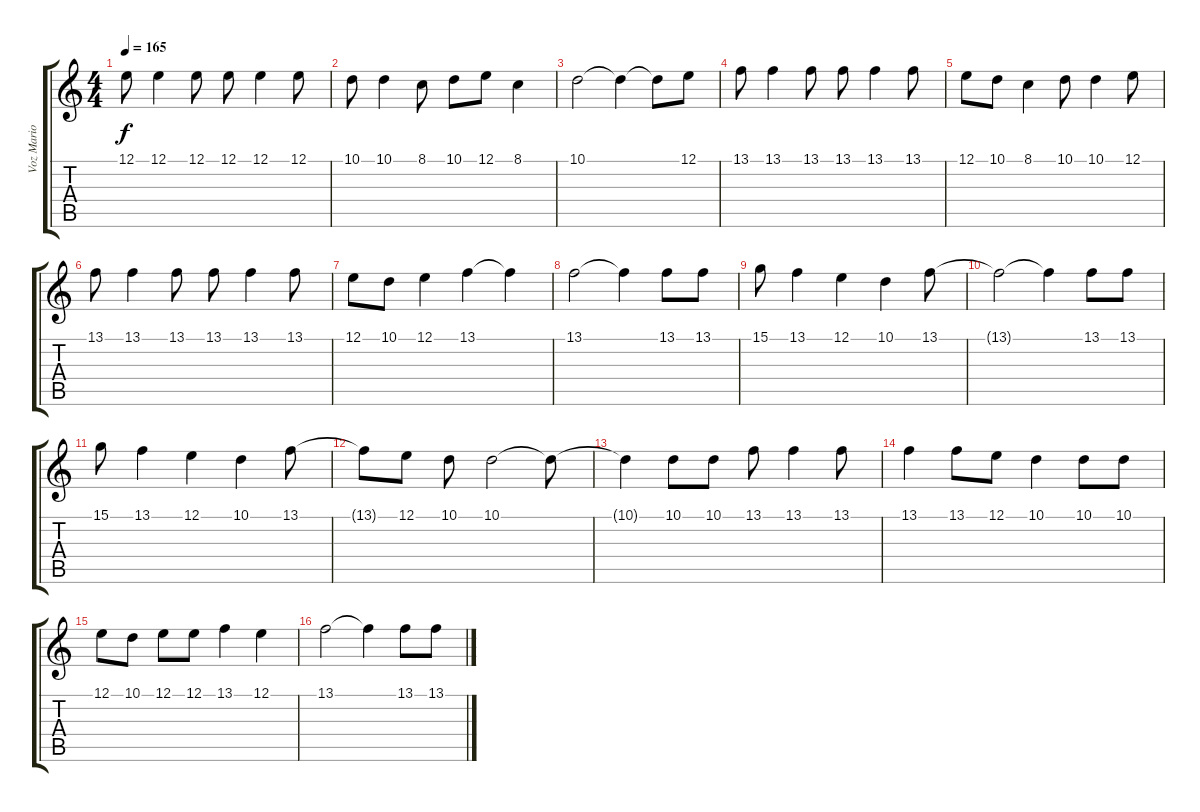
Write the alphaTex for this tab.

\track ("Voz Mario Muñoz" "Voz Mario ") {instrument piccolo}
\staff {score tabs}
\tuning (E4 B3 G3 D3 A2 E2) {hide}
\ts (4 4)
\tempo 165
\clef g2
\ks c
12.1{t}.8{dy f} 12.1.4 12.1.8 12.1.8 12.1.4 12.1.8 |
10.1.8 10.1.4 8.1.8 10.1.8 12.1.8 8.1.4 |
10.1.2 10.1{t}.4 10.1{t}.8 12.1.8 |
13.1.8 13.1.4 13.1.8 13.1.8 13.1.4 13.1.8 |
12.1.8 10.1.8 8.1.4 10.1.8 10.1.4 12.1.8 |
13.1.8 13.1.4 13.1.8 13.1.8 13.1.4 13.1.8 |
12.1.8 10.1.8 12.1.4 13.1.4 13.1{t}.4 |
13.1.2 13.1{t}.4 13.1.8 13.1.8 |
15.1.8 13.1.4 12.1.4 10.1.4 13.1.8 |
13.1{t}.2 13.1{t}.4 13.1.8 13.1.8 |
15.1.8 13.1.4 12.1.4 10.1.4 13.1.8 |
13.1{t}.8 12.1.8 10.1.8 10.1.2 10.1{t}.8 |
10.1{t}.4 10.1.8 10.1.8 13.1.8 13.1.4 13.1.8 |
13.1.4 13.1.8 12.1.8 10.1.4 10.1.8 10.1.8 |
12.1.8 10.1.8 12.1.8 12.1.8 13.1.4 12.1.4 |
13.1.2 13.1{t}.4 13.1.8 13.1.8
